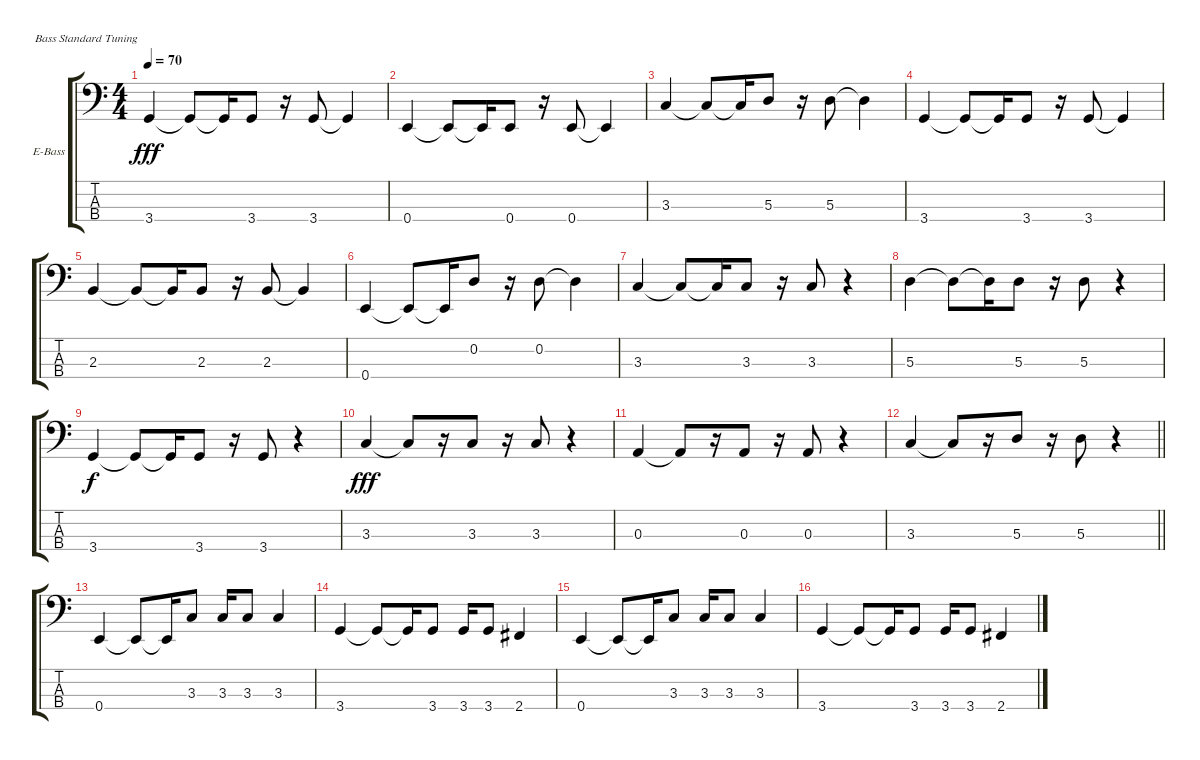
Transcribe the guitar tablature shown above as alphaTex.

\bracketExtendMode groupsimilarinstruments
\firstSystemTrackNameOrientation horizontal
\otherSystemsTrackNameOrientation horizontal
\track ("µç±´Ë¾" "E-Bass") {instrument electricbassfinger}
\staff {score tabs}
\tuning (G2 D2 A1 E1)
\ts (4 4)
\tempo 70
\clef f4
\ks c
3.4.4{dy fff} 3.4{t}.8 3.4{t}.16 3.4.8 r.16 3.4.8 3.4{t}.4 |
0.4.4 0.4{t}.8 0.4{t}.16 0.4.8 r.16 0.4.8 0.4{t}.4 |
3.3.4 3.3{t}.8 3.3{t}.16 5.3.8 r.16 5.3.8 5.3{t}.4 |
3.4.4 3.4{t}.8 3.4{t}.16 3.4.8 r.16 3.4.8 3.4{t}.4 |
2.3.4 2.3{t}.8 2.3{t}.16 2.3.8 r.16 2.3.8 2.3{t}.4 |
0.4.4 0.4{t}.8 0.4{t}.16 0.2.8 r.16 0.2.8 0.2{t}.4 |
3.3.4 3.3{t}.8 3.3{t}.16 3.3.8 r.16 3.3.8 r.4 |
5.3.4 5.3{t}.8 5.3{t}.16 5.3.8 r.16 5.3.8 r.4 |
3.4.4{dy f} 3.4{t}.8 3.4{t}.16 3.4.8 r.16 3.4.8 r.4 |
3.3.4{dy fff} 3.3{t}.8 r.16 3.3.8 r.16 3.3.8 r.4 |
0.3.4 0.3{t}.8 r.16 0.3.8 r.16 0.3.8 r.4 |
\barLineRight lightlight
3.3.4 3.3{t}.8 r.16 5.3.8 r.16 5.3.8 r.4 |
\section ("" "")
0.4.4 0.4{t}.8 0.4{t}.16 3.3.8 3.3.16 3.3.8 3.3.4 |
3.4.4 3.4{t}.8 3.4{t}.16 3.4.8 3.4.16 3.4.8 2.4.4 |
0.4.4 0.4{t}.8 0.4{t}.16 3.3.8 3.3.16 3.3.8 3.3.4 |
3.4.4 3.4{t}.8 3.4{t}.16 3.4.8 3.4.16 3.4.8 2.4.4
